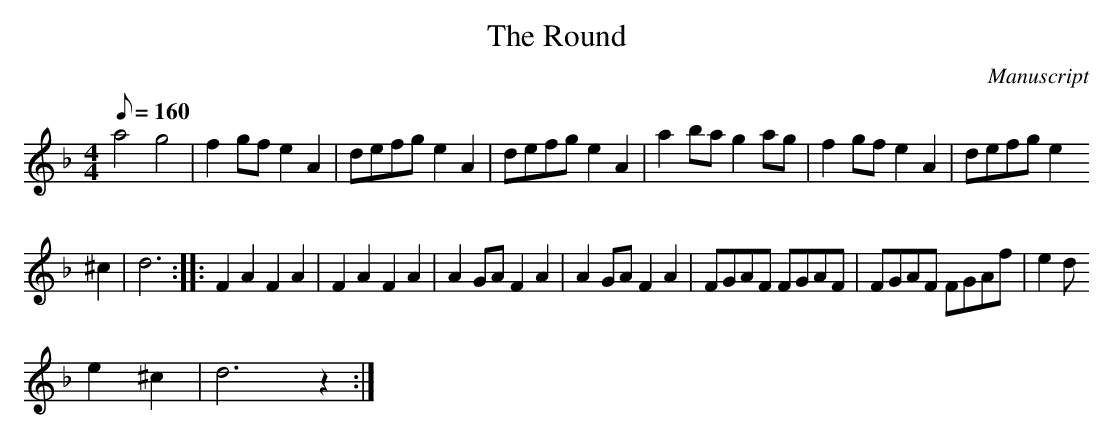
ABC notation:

X:1
T: Round, The
M:4/4
L:1/8
Q:160
O:Manuscript
K:F
a4 g4|f2 gf e2 A2|defg e2 A2|defg e2 A2|a2 ba g2 ag|f2 gf e2 A2|defg e2
^c2|d6::\
F2 A2 F2 A2|F2 A2 F2 A2|A2 GA F2 A2|A2 GA F2 A2|FGAF FGAF|FGAF FGAf|e2 d
2 e2 ^c2|d6 z2:|
